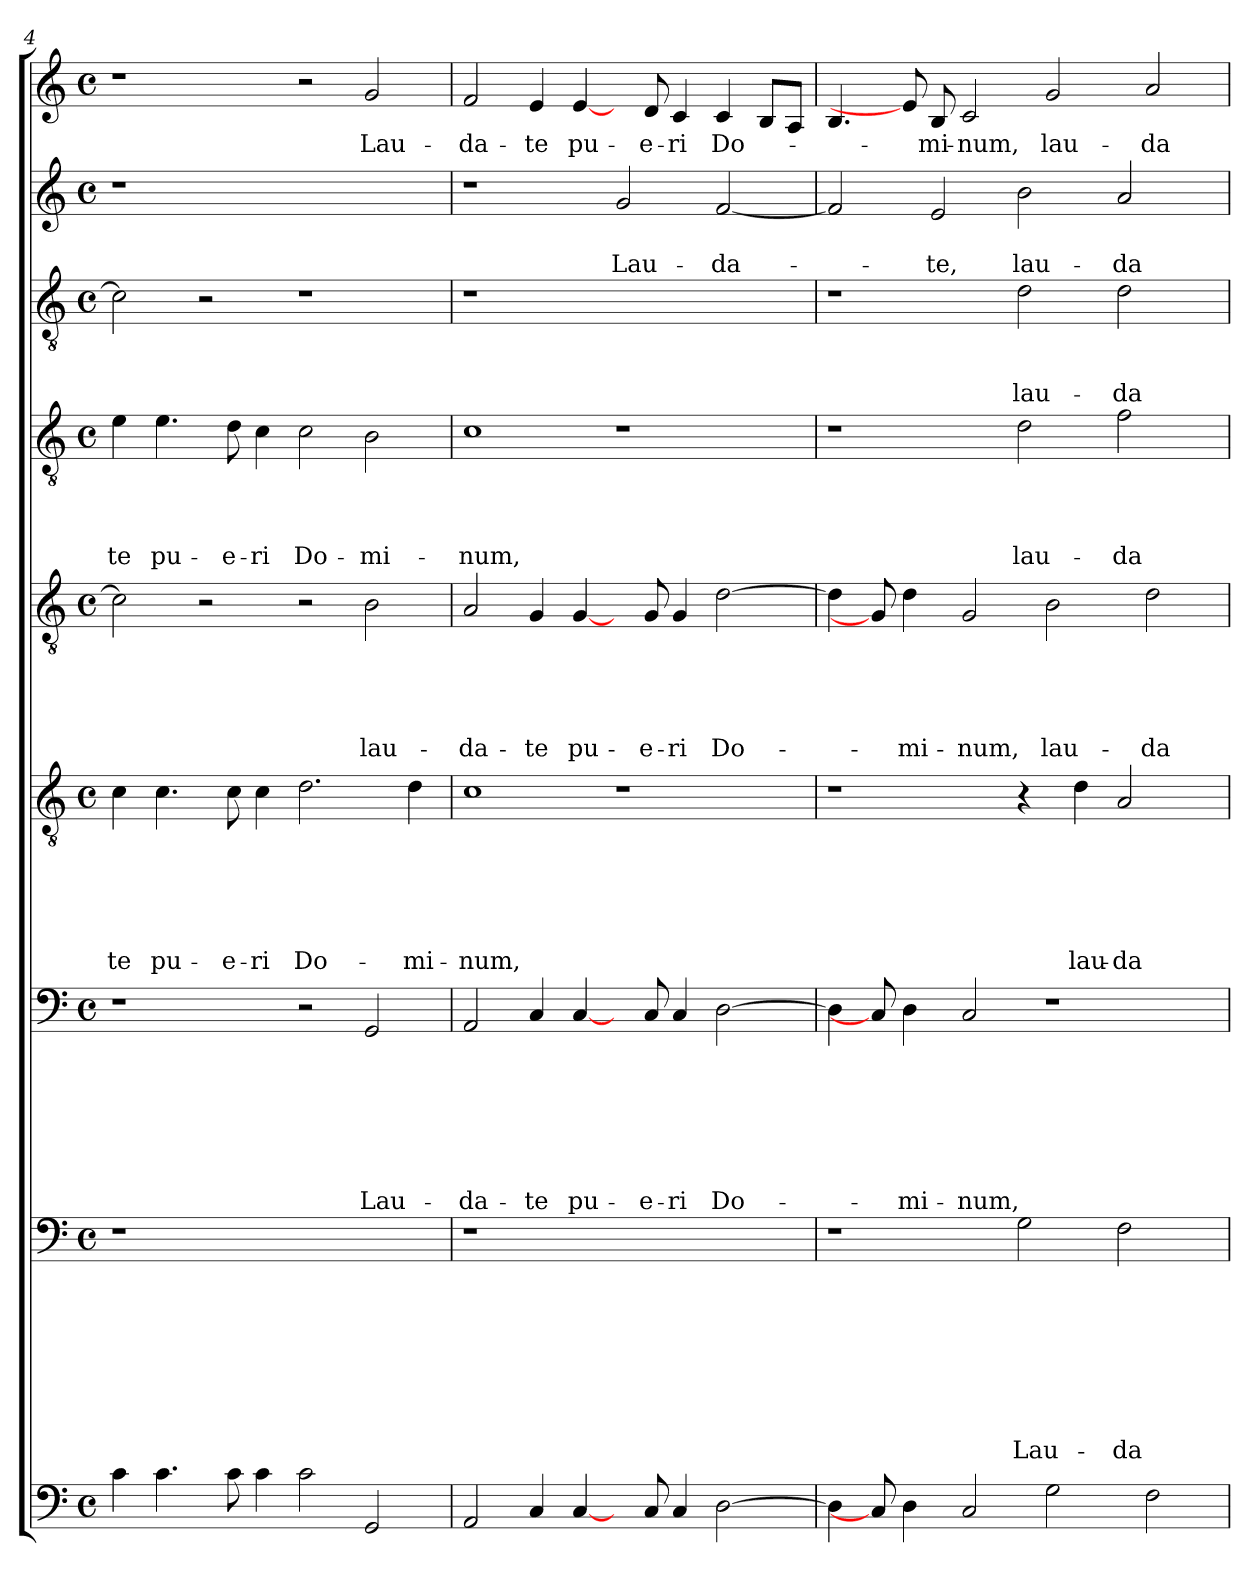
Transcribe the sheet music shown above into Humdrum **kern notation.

**kern	**kern	**text	**text	**text	**text	**text	**text	**text	**text	**kern	**text	**text	**text	**text	**text	**text	**text	**kern	**text	**text	**text	**text	**text	**text	**kern	**text	**text	**text	**text	**text	**kern	**text	**text	**text	**text	**kern	**text	**text	**text	**kern	**text	**text	**kern	**text
*part9	*part8	*part8	*part8	*part8	*part8	*part8	*part8	*part8	*part8	*part7	*part7	*part7	*part7	*part7	*part7	*part7	*part7	*part6	*part6	*part6	*part6	*part6	*part6	*part6	*part5	*part5	*part5	*part5	*part5	*part5	*part4	*part4	*part4	*part4	*part4	*part3	*part3	*part3	*part3	*part2	*part2	*part2	*part1	*part1
*staff9	*staff8	*staff8	*staff8	*staff8	*staff8	*staff8	*staff8	*staff8	*staff8	*staff7	*staff7	*staff7	*staff7	*staff7	*staff7	*staff7	*staff7	*staff6	*staff6	*staff6	*staff6	*staff6	*staff6	*staff6	*staff5	*staff5	*staff5	*staff5	*staff5	*staff5	*staff4	*staff4	*staff4	*staff4	*staff4	*staff3	*staff3	*staff3	*staff3	*staff2	*staff2	*staff2	*staff1	*staff1
*clefF4	*clefF4	*	*	*	*	*	*	*	*	*clefF4	*	*	*	*	*	*	*	*clefGv2	*	*	*	*	*	*	*clefGv2	*	*	*	*	*	*clefGv2	*	*	*	*	*clefGv2	*	*	*	*clefG2	*	*	*clefG2	*
*k[]	*k[]	*	*	*	*	*	*	*	*	*k[]	*	*	*	*	*	*	*	*k[]	*	*	*	*	*	*	*k[]	*	*	*	*	*	*k[]	*	*	*	*	*k[]	*	*	*	*k[]	*	*	*k[]	*
*C:	*C:	*	*	*	*	*	*	*	*	*C:	*	*	*	*	*	*	*	*C:	*	*	*	*	*	*	*C:	*	*	*	*	*	*C:	*	*	*	*	*C:	*	*	*	*C:	*	*	*C:	*
*M4/4	*M4/4	*	*	*	*	*	*	*	*	*M4/4	*	*	*	*	*	*	*	*M4/4	*	*	*	*	*	*	*M4/4	*	*	*	*	*	*M4/4	*	*	*	*	*M4/4	*	*	*	*M4/4	*	*	*M4/4	*
*met(c)	*met(c)	*	*	*	*	*	*	*	*	*met(c)	*	*	*	*	*	*	*	*met(c)	*	*	*	*	*	*	*met(c)	*	*	*	*	*	*met(c)	*	*	*	*	*met(c)	*	*	*	*met(c)	*	*	*met(c)	*
=4	=4	=4	=4	=4	=4	=4	=4	=4	=4	=4	=4	=4	=4	=4	=4	=4	=4	=4	=4	=4	=4	=4	=4	=4	=4	=4	=4	=4	=4	=4	=4	=4	=4	=4	=4	=4	=4	=4	=4	=4	=4	=4	=4	=4
4c\	1r	.	.	.	.	.	.	.	.	1r	.	.	.	.	.	.	.	4c\	.	.	.	.	.	-te	2c\]	.	.	.	.	.	4e\	.	.	.	-te	2c\]	.	.	.	1r	.	.	1r	.
4.c\	.	.	.	.	.	.	.	.	.	.	.	.	.	.	.	.	.	4.c\	.	.	.	.	.	pu-	.	.	.	.	.	.	4.e\	.	.	.	pu-	.	.	.	.	.	.	.	.	.
.	.	.	.	.	.	.	.	.	.	.	.	.	.	.	.	.	.	.	.	.	.	.	.	.	2r	.	.	.	.	.	.	.	.	.	.	2r	.	.	.	.	.	.	.	.
8c\	.	.	.	.	.	.	.	.	.	.	.	.	.	.	.	.	.	8c\	.	.	.	.	.	-e-	.	.	.	.	.	.	8d\	.	.	.	-e-	.	.	.	.	.	.	.	.	.
4c\	.	.	.	.	.	.	.	.	.	.	.	.	.	.	.	.	.	4c\	.	.	.	.	.	-ri	.	.	.	.	.	.	4c\	.	.	.	-ri	.	.	.	.	.	.	.	.	.
2c\	1ryy	.	.	.	.	.	.	.	.	2r	.	.	.	.	.	.	.	2.d\	.	.	.	.	.	Do-	2r	.	.	.	.	.	2c\	.	.	.	Do-	1r	.	.	.	1ryy	.	.	2r	.
2GG/	.	.	.	.	.	.	.	.	.	2GG/	.	.	.	.	.	.	Lau-	.	.	.	.	.	.	.	2B\	.	.	.	.	lau-	2B\	.	.	.	-mi-	.	.	.	.	.	.	.	2g/	Lau-
.	.	.	.	.	.	.	.	.	.	.	.	.	.	.	.	.	.	4d\	.	.	.	.	.	-mi-	.	.	.	.	.	.	.	.	.	.	.	.	.	.	.	.	.	.	.	.
!!LO:LB:g=z
=5	=5	=5	=5	=5	=5	=5	=5	=5	=5	=5	=5	=5	=5	=5	=5	=5	=5	=5	=5	=5	=5	=5	=5	=5	=5	=5	=5	=5	=5	=5	=5	=5	=5	=5	=5	=5	=5	=5	=5	=5	=5	=5	=5	=5
2AA/	1r	.	.	.	.	.	.	.	.	2AA/	.	.	.	.	.	.	-da-	1c	.	.	.	.	.	-num,	2A/	.	.	.	.	-da-	1c	.	.	.	-num,	1r	.	.	.	1r	.	.	2f/	-da-
4C/	.	.	.	.	.	.	.	.	.	4C/	.	.	.	.	.	.	-te	.	.	.	.	.	.	.	4G/	.	.	.	.	-te	.	.	.	.	.	.	.	.	.	.	.	.	4e/	-te
[4C/	.	.	.	.	.	.	.	.	.	[4C/	.	.	.	.	.	.	pu-	.	.	.	.	.	.	.	[4G/	.	.	.	.	pu-	.	.	.	.	.	.	.	.	.	.	.	.	[4e/	pu-
8ryy	1ryy	.	.	.	.	.	.	.	.	8ryy	.	.	.	.	.	.	.	1r	.	.	.	.	.	.	8ryy	.	.	.	.	.	1r	.	.	.	.	1ryy	.	.	.	2g/	.	Lau-	8ryy	.
8C/	.	.	.	.	.	.	.	.	.	8C/	.	.	.	.	.	.	-e-	.	.	.	.	.	.	.	8G/	.	.	.	.	-e-	.	.	.	.	.	.	.	.	.	.	.	.	8d/	-e-
4C/	.	.	.	.	.	.	.	.	.	4C/	.	.	.	.	.	.	-ri	.	.	.	.	.	.	.	4G/	.	.	.	.	-ri	.	.	.	.	.	.	.	.	.	.	.	.	4c/	-ri
[2D\	.	.	.	.	.	.	.	.	.	[2D\	.	.	.	.	.	.	Do-	.	.	.	.	.	.	.	[2d\	.	.	.	.	Do-	.	.	.	.	.	.	.	.	.	[2f/	.	-da-	4c/	Do-
.	.	.	.	.	.	.	.	.	.	.	.	.	.	.	.	.	.	.	.	.	.	.	.	.	.	.	.	.	.	.	.	.	.	.	.	.	.	.	.	.	.	.	8B/L	.
.	.	.	.	.	.	.	.	.	.	.	.	.	.	.	.	.	.	.	.	.	.	.	.	.	.	.	.	.	.	.	.	.	.	.	.	.	.	.	.	.	.	.	8A/J	.
=6	=6	=6	=6	=6	=6	=6	=6	=6	=6	=6	=6	=6	=6	=6	=6	=6	=6	=6	=6	=6	=6	=6	=6	=6	=6	=6	=6	=6	=6	=6	=6	=6	=6	=6	=6	=6	=6	=6	=6	=6	=6	=6	=6	=6
4D\]	1r	.	.	.	.	.	.	.	.	4D\]	.	.	.	.	.	.	.	1r	.	.	.	.	.	.	4d\]	.	.	.	.	.	1r	.	.	.	.	1r	.	.	.	2f/]	.	.	4.B/	.
8C/]	.	.	.	.	.	.	.	.	.	8C/]	.	.	.	.	.	.	.	.	.	.	.	.	.	.	8G/]	.	.	.	.	.	.	.	.	.	.	.	.	.	.	.	.	.	.	.
4D\	.	.	.	.	.	.	.	.	.	4D\	.	.	.	.	.	.	-mi-	.	.	.	.	.	.	.	4d\	.	.	.	.	-mi-	.	.	.	.	.	.	.	.	.	.	.	.	8e/]	.
.	.	.	.	.	.	.	.	.	.	.	.	.	.	.	.	.	.	.	.	.	.	.	.	.	.	.	.	.	.	.	.	.	.	.	.	.	.	.	.	2e/	.	-te,	8B/	-mi-
2C/	.	.	.	.	.	.	.	.	.	2C/	.	.	.	.	.	.	-num,	.	.	.	.	.	.	.	2G/	.	.	.	.	-num,	.	.	.	.	.	.	.	.	.	.	.	.	2c/	-num,
.	2G\	.	.	.	.	.	.	.	Lau-	.	.	.	.	.	.	.	.	4r	.	.	.	.	.	.	.	.	.	.	.	.	2d\	.	.	.	lau-	2d\	.	.	lau-	2b\	.	lau-	.	.
2G\	.	.	.	.	.	.	.	.	.	1r	.	.	.	.	.	.	.	.	.	.	.	.	.	.	2B\	.	.	.	.	lau-	.	.	.	.	.	.	.	.	.	.	.	.	2g/	lau-
.	.	.	.	.	.	.	.	.	.	.	.	.	.	.	.	.	.	4d\	.	.	.	.	.	lau-	.	.	.	.	.	.	.	.	.	.	.	.	.	.	.	.	.	.	.	.
.	2F\	.	.	.	.	.	.	.	-da-	.	.	.	.	.	.	.	.	2A/	.	.	.	.	.	-da-	.	.	.	.	.	.	2f\	.	.	.	-da-	2d\	.	.	-da-	2a/	.	-da-	.	.
2F\	.	.	.	.	.	.	.	.	.	.	.	.	.	.	.	.	.	.	.	.	.	.	.	.	2d\	.	.	.	.	-da-	.	.	.	.	.	.	.	.	.	.	.	.	2a/	-da-
.	8ryy	.	.	.	.	.	.	.	.	.	.	.	.	.	.	.	.	8ryy	.	.	.	.	.	.	.	.	.	.	.	.	8ryy	.	.	.	.	8ryy	.	.	.	8ryy	.	.	.	.
=	=	=	=	=	=	=	=	=	=	=	=	=	=	=	=	=	=	=	=	=	=	=	=	=	=	=	=	=	=	=	=	=	=	=	=	=	=	=	=	=	=	=	=	=
*-	*-	*-	*-	*-	*-	*-	*-	*-	*-	*-	*-	*-	*-	*-	*-	*-	*-	*-	*-	*-	*-	*-	*-	*-	*-	*-	*-	*-	*-	*-	*-	*-	*-	*-	*-	*-	*-	*-	*-	*-	*-	*-	*-	*-
